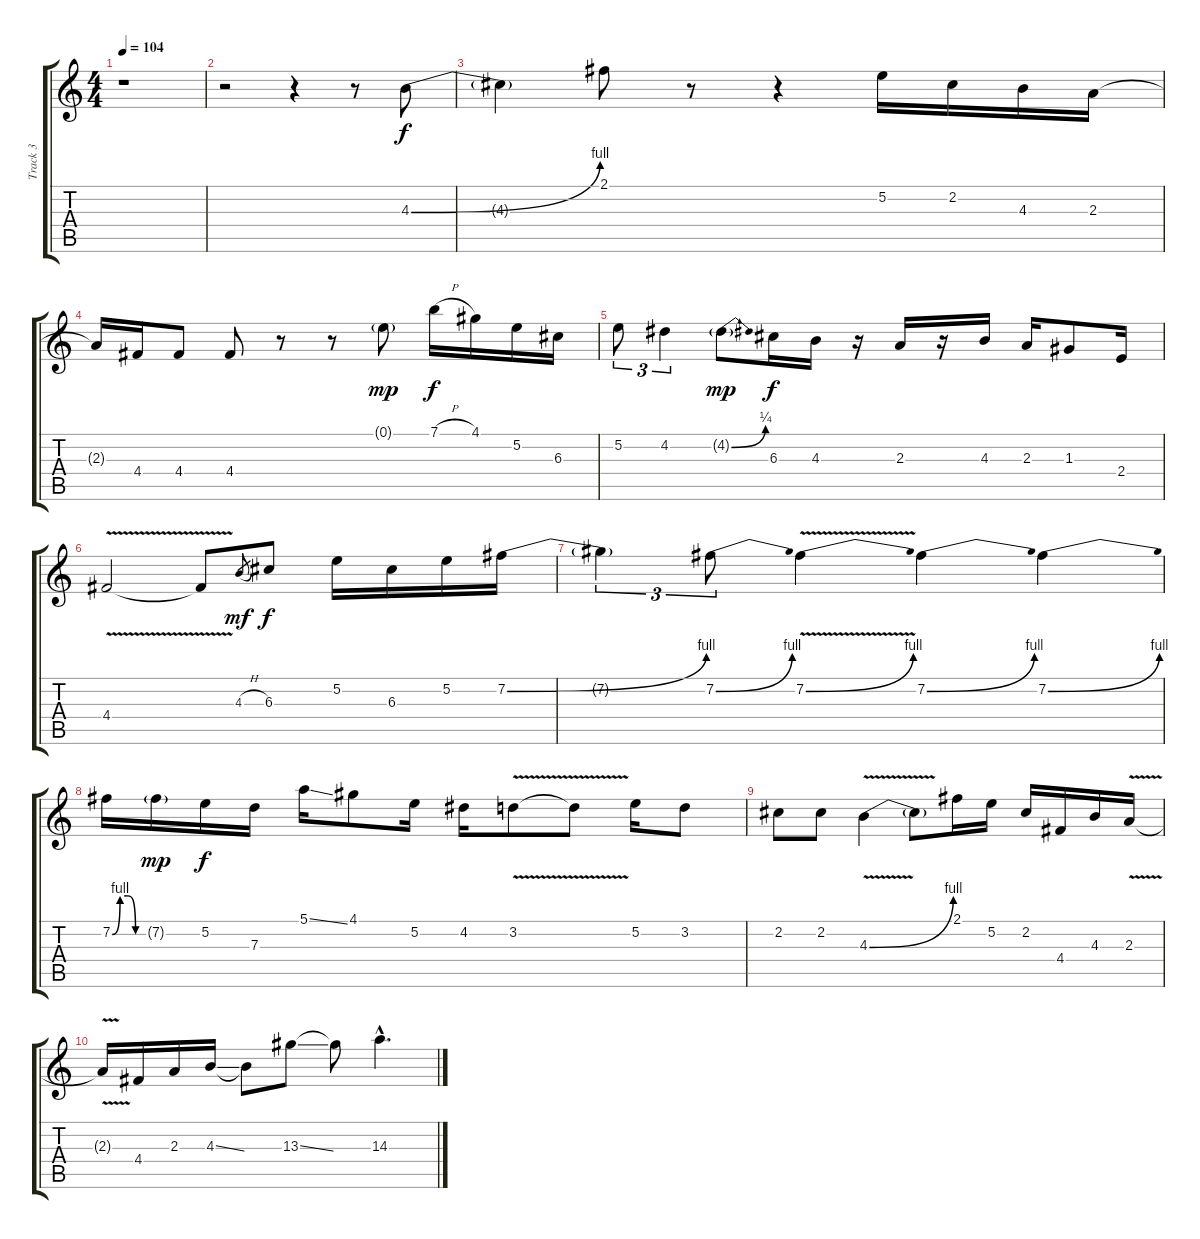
\track ("Track 3" "Track 3") {instrument acousticguitarsteel}
\staff {score tabs}
\tuning (E4 B3 G3 D3 A2 E2) {hide}
\ts (4 4)
\tempo 104
\clef g2
\ks c
r.1{dy f} |
r.2 r.4 r.8 4.3{be (bend 0 0 60 4)}.8 |
4.3{t}.4 2.1.8 r.8 r.4 5.2.16 2.2.16 4.3.16 2.3.16 |
2.3{t}.16 4.4.16 4.4.8 4.4.8 r.8 r.8 0.1{g}.8{dy mp} 7.1{h}.16{dy f} 4.1.16 5.2.16 6.3.16 |
5.2.8{tu (3 2)} 4.2.4{tu (3 2)} 4.2{be (bend 0 0 60 1) g}.8{dy mp} 6.3.16{dy f} 4.3.16 r.16 2.3.16 r.16 4.3.16 2.3.16 1.3.8 2.4.16 |
4.4{v}.2 4.4{t}.8 4.3{h}.8{gr dy mf} 6.3.8{dy f} 5.2.16 6.3.16 5.2.16 7.2{be (bend 0 0 60 4)}.16 |
7.2{t}.4{tu (3 2)} 7.2{be (bend 0 0 60 4)}.8{tu (3 2)} 7.2{be (bend 0 0 60 4) v}.4 7.2{be (bend 0 0 60 4)}.4 7.2{be (bend 0 0 60 4)}.4 |
7.2{be (custom 0 0 15 4 30 4 45 0 60 0)}.16 7.2{g}.16{dy mp} 5.2.16{dy f} 7.3.16 5.1{ss}.16 4.1.8 5.2.16 4.2.16 3.2{v}.8 3.2{t}.8 5.2.16 3.2.8 |
2.2.8 2.2.8 4.3{be (bend 0 0 60 4) v}.4 4.3{t}.8 2.1.16 5.2.16 2.2.16 4.4.16 4.3.16 2.3{v}.16 |
2.3{t}.16 4.4.16 2.3.16 4.3{ss}.16 4.3{t}.8 13.3{ss}.8 13.3{t}.8 14.3{hac}.4{d}
